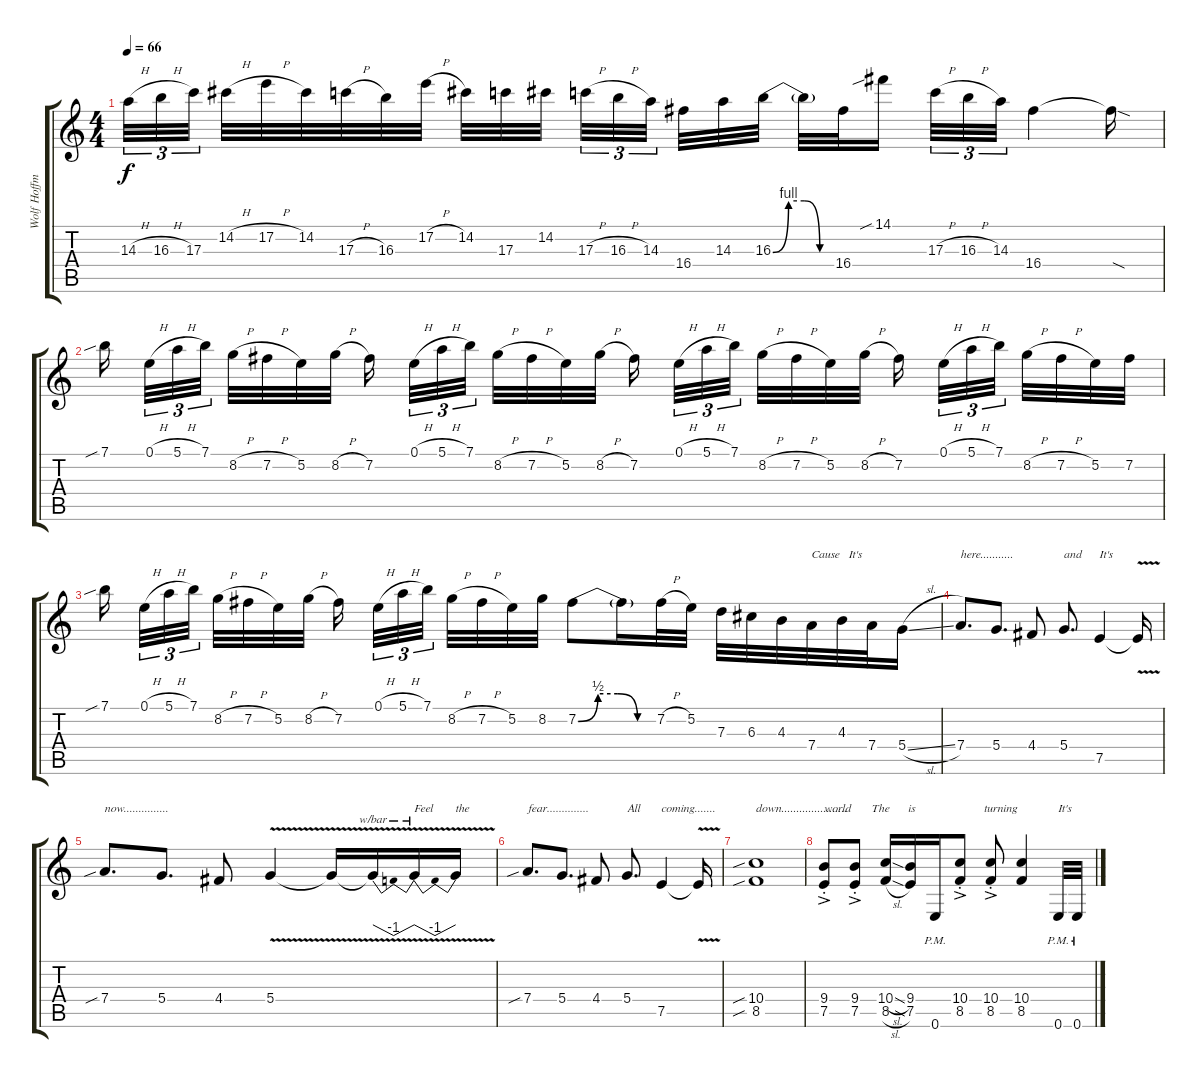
\track ("Wolf Hoffmann" "Wolf Hoffm") {instrument distortionguitar}
\staff {score tabs}
\tuning (E4 B3 G3 D3 A2 E2) {hide}
\ts (4 4)
\tempo 66
\clef g2
\ks c
14.3{h}.32{tu (3 2) dy f} 16.3{h}.32{tu (3 2)} 17.3.32{tu (3 2)} 14.2{h}.32 17.2{h}.32 14.2.32 17.3{h}.32 16.3.32 17.2{h}.32 14.2.32 17.3.32 14.2.32 17.3{h}.32{tu (3 2)} 16.3{h}.32{tu (3 2)} 14.3.32{tu (3 2)} 16.4.32 14.3.32 16.3{be (custom 0 0 15 4 30 4 45 0 60 0)}.32 16.3{t}.32 16.4.32 14.1{sib}.16 17.3{h}.32{tu (3 2)} 16.3{h}.32{tu (3 2)} 14.3.32{tu (3 2)} 16.4.4 16.4{sod t}.16 |
7.1{sib}.16 0.1{h}.32{tu (3 2)} 5.1{h}.32{tu (3 2)} 7.1.32{tu (3 2)} 8.2{h}.32 7.2{h}.32 5.2.32 8.2{h}.32 7.2.16 0.1{h}.32{tu (3 2)} 5.1{h}.32{tu (3 2)} 7.1.32{tu (3 2)} 8.2{h}.32 7.2{h}.32 5.2.32 8.2{h}.32 7.2.16 0.1{h}.32{tu (3 2)} 5.1{h}.32{tu (3 2)} 7.1.32{tu (3 2)} 8.2{h}.32 7.2{h}.32 5.2.32 8.2{h}.32 7.2.16 0.1{h}.32{tu (3 2)} 5.1{h}.32{tu (3 2)} 7.1.32{tu (3 2)} 8.2{h}.32 7.2{h}.32 5.2.32 7.2.32 |
7.1{sib}.16 0.1{h}.32{tu (3 2)} 5.1{h}.32{tu (3 2)} 7.1.32{tu (3 2)} 8.2{h}.32 7.2{h}.32 5.2.32 8.2{h}.32 7.2.16 0.1{h}.32{tu (3 2)} 5.1{h}.32{tu (3 2)} 7.1.32{tu (3 2)} 8.2{h}.32 7.2{h}.32 5.2.32 8.2.32 7.2{be (custom 0 0 15 2 30 2 45 0 60 0)}.8 7.2{t}.16 7.2{h}.32 5.2.32 7.3.32 6.3.32 4.3.32 7.4.32{txt "Cause   It's"} 4.3.32 7.4.32 5.4{sl}.16 |
7.4.8{d txt "here..........."} 5.4.8{d} 4.4.8 5.4.8{d txt "and"} 7.5.4{txt "It's"} 7.5{v t}.16 |
7.4{sib}.8{d txt "now..............."} 5.4.8{d} 4.4.8 5.4{v}.4 5.4{v t}.16 5.4{v t}.16{tbe (dip default 0 0 30 -4 60 0)} 5.4{v t}.16{tbe (dip default 0 0 30 -4 60 0) txt "Feel"} 5.4{v t}.16{txt "the"} |
7.4{sib}.8{d txt "fear.............."} 5.4.8{d} 4.4.8 5.4.8{d txt "All"} 7.5.4{txt "coming......."} 7.5{v t}.16 |
(10.4{sib} 8.5{sib}).1{txt "down......................        The"} |
(9.4{ac st} 7.5{ac st}).8{txt "world                   is                       turning"} (9.4{ac st} 7.5{ac st}).8 (10.4{sl} 8.5{sl}).16 (9.4 7.5).16 0.6{pm}.16 (10.4{ac st} 8.5{ac st}).8 (10.4{ac st} 8.5{ac st}).8 (10.4 8.5).4 0.6{pm}.32{txt "It's"} 0.6{pm}.32
